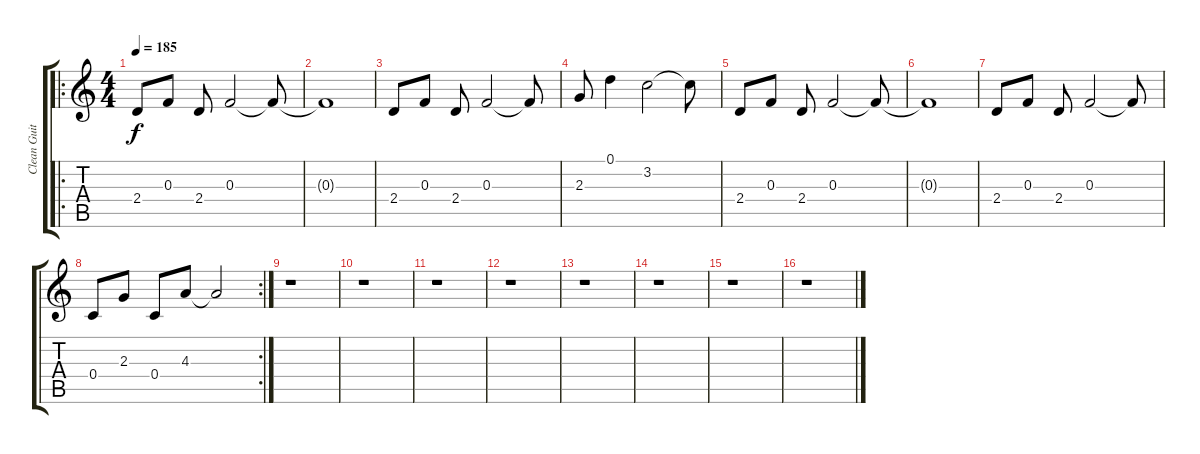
\track ("Clean Guitar 2" "Clean Guit") {instrument acousticguitarsteel}
\staff {score tabs}
\tuning (D4 A3 F3 C3 G2 C2) {hide}
\ro
\ts (4 4)
\tempo 185
\clef g2
\ks c
2.4.8{dy f} 0.3.8 2.4.8 0.3.2 0.3{t}.8 |
0.3{t}.1 |
2.4.8 0.3.8 2.4.8 0.3.2 0.3{t}.8 |
2.3.8 0.1.4 3.2.2 3.2{t}.8 |
2.4.8 0.3.8 2.4.8 0.3.2 0.3{t}.8 |
0.3{t}.1 |
2.4.8 0.3.8 2.4.8 0.3.2 0.3{t}.8 |
\rc 2
0.4.8 2.3.8 0.4.8 4.3.8 4.3{t}.2 |
r.1 |
r.1 |
r.1 |
r.1 |
r.1 |
r.1 |
r.1 |
r.1
